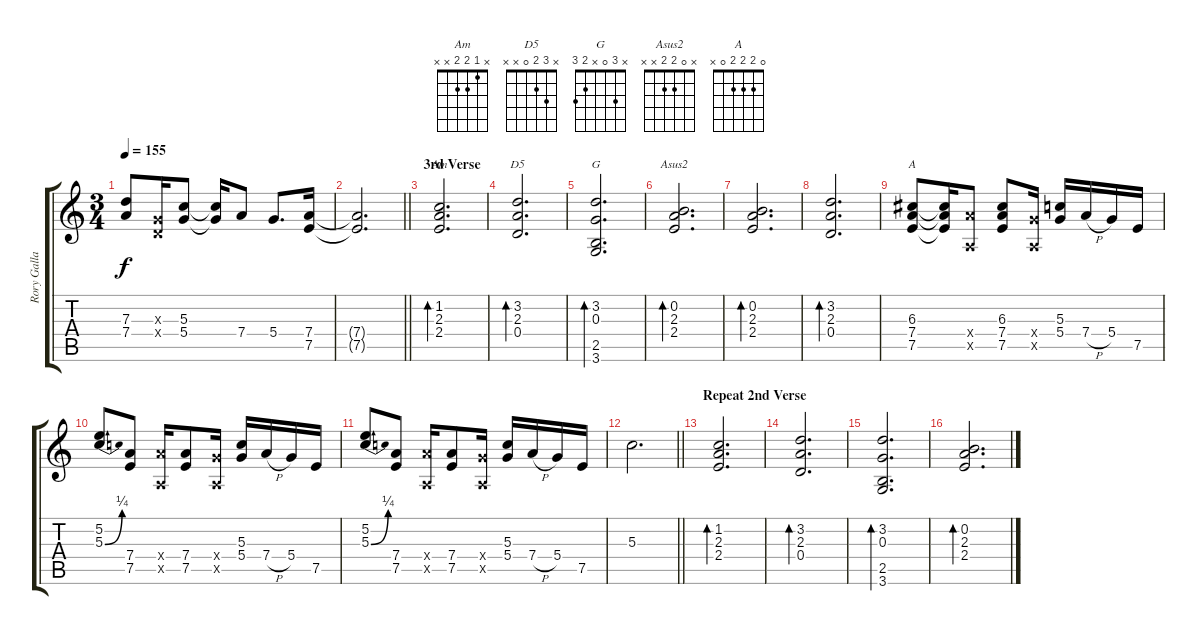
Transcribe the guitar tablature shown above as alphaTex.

\track ("Rory Gallagher" "Rory Galla") {instrument overdrivenguitar}
\staff {score tabs}
\tuning (E4 B3 G3 D3 A2 E2) {hide}
\chord ("Am" x 1 2 2 x x)
\chord ("D5" x 3 2 0 x x)
\chord ("G" x 3 0 x 2 3)
\chord ("Asus2" x 0 2 2 x x)
\chord ("A" 0 2 2 2 0 x)
\ts (3 4)
\tempo 155
\clef g2
\ks c
(7.3 7.4).8{dy f} (0.3{x} 0.4{x}).16 (5.3 5.4).8 (5.3{t} 5.4{t}).16 7.4.8 5.4.8{d} (7.4 7.5).16 |
\barLineRight lightlight
(7.4{t} 7.5{t}).2{d} |
\section ("" "3rd Verse")
(1.2 2.3 2.4).2{d bd 240 ch "Am"} |
(3.2 2.3 0.4).2{d bd 240 ch "D5"} |
(3.2 0.3 2.5 3.6).2{d bd 240 ch "G"} |
(0.2 2.3 2.4).2{d bd 240 ch "Asus2"} |
(0.2 2.3 2.4).2{d bd 240} |
(3.2 2.3 0.4).2{d bd 240} |
(6.3 7.4 7.5).8{ch "A"} (6.3{t} 7.4{t} 7.5{t}).16 (7.4{x} 0.5{x}).8 (6.3 7.4 7.5).8 (5.4{x} 0.5{x}).16 (5.3 5.4).16 7.4{h}.16 5.4.16 7.5.16 |
(5.2 5.3{be (bend 0 0 60 1)}).8 (7.4 7.5).8 (7.4{x} 0.5{x}).16 (7.4 7.5).8 (5.4{x} 0.5{x}).16 (5.3 5.4).16 7.4{h}.16 5.4.16 7.5.16 |
(5.2 5.3{be (bend 0 0 60 1)}).8 (7.4 7.5).8 (7.4{x} 0.5{x}).16 (7.4 7.5).8 (5.4{x} 0.5{x}).16 (5.3 5.4).16 7.4{h}.16 5.4.16 7.5.16 |
\barLineRight lightlight
5.3.2{d} |
\section ("" "Repeat 2nd Verse")
(1.2 2.3 2.4).2{d bd 240} |
(3.2 2.3 0.4).2{d bd 240} |
(3.2 0.3 2.5 3.6).2{d bd 240} |
(0.2 2.3 2.4).2{d bd 240}
